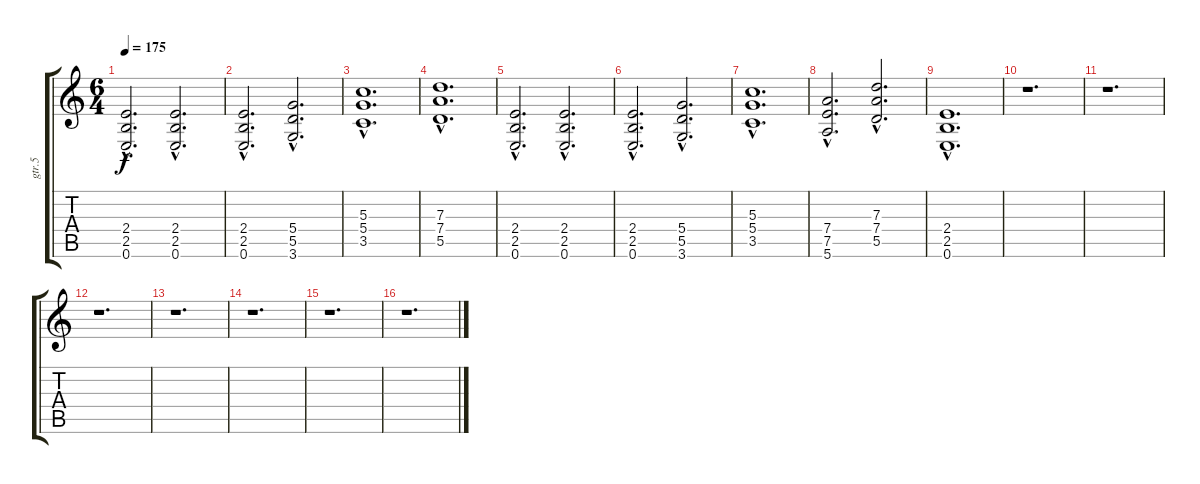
\track ("gtr.5" "gtr.5") {instrument distortionguitar}
\staff {score tabs}
\tuning (E4 B3 G3 D3 A2 E2) {hide}
\ts (6 4)
\tempo 175
\clef g2
\ks c
(2.4{hac} 2.5{hac} 0.6{hac}).2{d dy f} (2.4{hac} 2.5{hac} 0.6{hac}).2{d} |
(2.4{hac} 2.5{hac} 0.6{hac}).2{d} (5.4{hac} 5.5{hac} 3.6{hac}).2{d} |
(5.3{hac} 5.4{hac} 3.5{hac}).1{d} |
(7.3{hac} 7.4{hac} 5.5{hac}).1{d} |
(2.4{hac} 2.5{hac} 0.6{hac}).2{d} (2.4{hac} 2.5{hac} 0.6{hac}).2{d} |
(2.4{hac} 2.5{hac} 0.6{hac}).2{d} (5.4{hac} 5.5{hac} 3.6{hac}).2{d} |
(5.3{hac} 5.4{hac} 3.5{hac}).1{d} |
(7.4{hac} 7.5{hac} 5.6{hac}).2{d} (7.3{hac} 7.4{hac} 5.5{hac}).2{d} |
(2.4{hac} 2.5{hac} 0.6{hac}).1{d} |
r.1{d} |
r.1{d} |
r.1{d} |
r.1{d} |
r.1{d} |
r.1{d} |
r.1{d}
